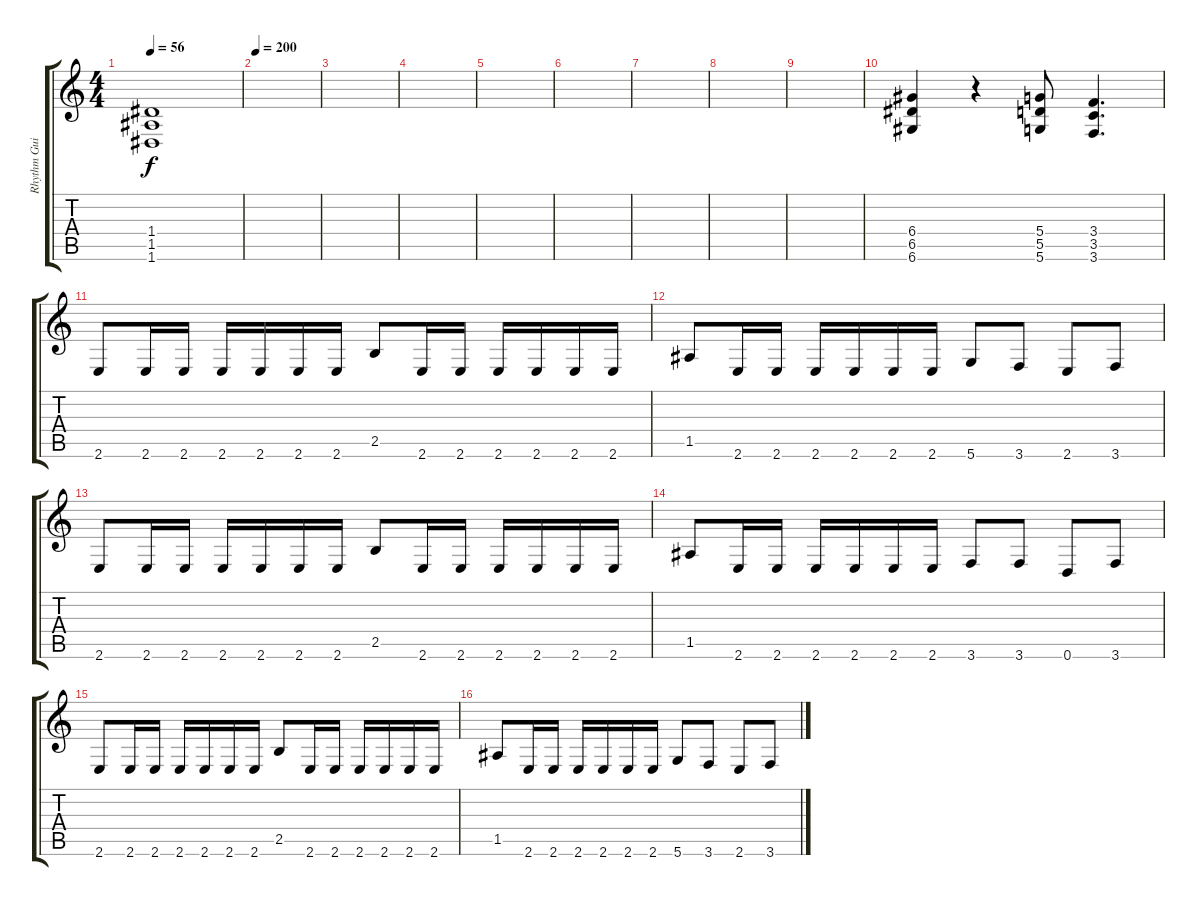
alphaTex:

\track ("Rhythm Guitar" "Rhythm Gui") {instrument distortionguitar}
\staff {score tabs}
\tuning (E4 B3 G3 D3 A2 D2) {hide}
\ts (4 4)
\tempo 56
\clef g2
\ks c
(1.4 1.5 1.6).1{dy f} |
\tempo 200
|
|
|
|
|
|
|
|
(6.4 6.5 6.6).4 r.4 (5.4 5.5 5.6).8 (3.4 3.5 3.6).4{d} |
2.6.8 2.6.16 2.6.16 2.6.16 2.6.16 2.6.16 2.6.16 2.5.8 2.6.16 2.6.16 2.6.16 2.6.16 2.6.16 2.6.16 |
1.5.8 2.6.16 2.6.16 2.6.16 2.6.16 2.6.16 2.6.16 5.6.8 3.6.8 2.6.8 3.6.8 |
2.6.8 2.6.16 2.6.16 2.6.16 2.6.16 2.6.16 2.6.16 2.5.8 2.6.16 2.6.16 2.6.16 2.6.16 2.6.16 2.6.16 |
1.5.8 2.6.16 2.6.16 2.6.16 2.6.16 2.6.16 2.6.16 3.6.8 3.6.8 0.6.8 3.6.8 |
2.6.8 2.6.16 2.6.16 2.6.16 2.6.16 2.6.16 2.6.16 2.5.8 2.6.16 2.6.16 2.6.16 2.6.16 2.6.16 2.6.16 |
1.5.8 2.6.16 2.6.16 2.6.16 2.6.16 2.6.16 2.6.16 5.6.8 3.6.8 2.6.8 3.6.8
